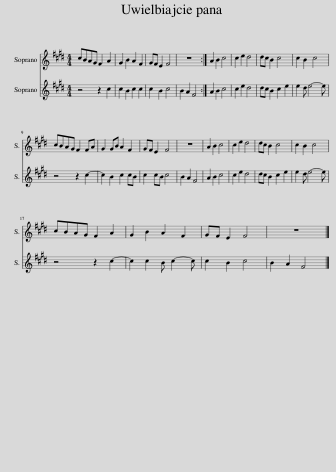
X:1
%%score 1 2
L:1/8
M:4/4
I:linebreak $
K:E
V:1 treble
V:2 treble
V:1
 cBAG F2 A2 | G2 B2 A2 F2 | GF E2 F4 | z8 :| A2 B2 c4 | %5
 c2 e2 d4 | dc B2 c4 | c2 B2 c4 |$ cBAG F2 FA | G2 GB A2 F2 | %10
 GF E2 F4 | z8 | A2 B2 c4 | c2 e2 d4 | dc B2 c4 | %15
 c2 B2 c4 |$ cBAG F2 A2 | G2 B2 A2 F2 | GF E2 F4 | z8 |] %20
V:2
 z4 z2 c2 | c2 B2 c2 c2 | c2 B2 c4 | B2 A2 F4 :| A2 B2 c4 | %5
 c2 e2 d4 | dc B2 c2 e2 | e2 d e4- e |$ z4 z2 c2- | c2 B2 c2 cB | %10
 c2 cB c4 | B2 A2 F4 | A2 B2 c4 | c2 e2 d4 | dc B2 c2 e2 | %15
 e2 d e4- e |$ z4 z2 c2- | c2 c2 B c2- c | c2 B2 c4 | B2 A2 F4 |] %20
